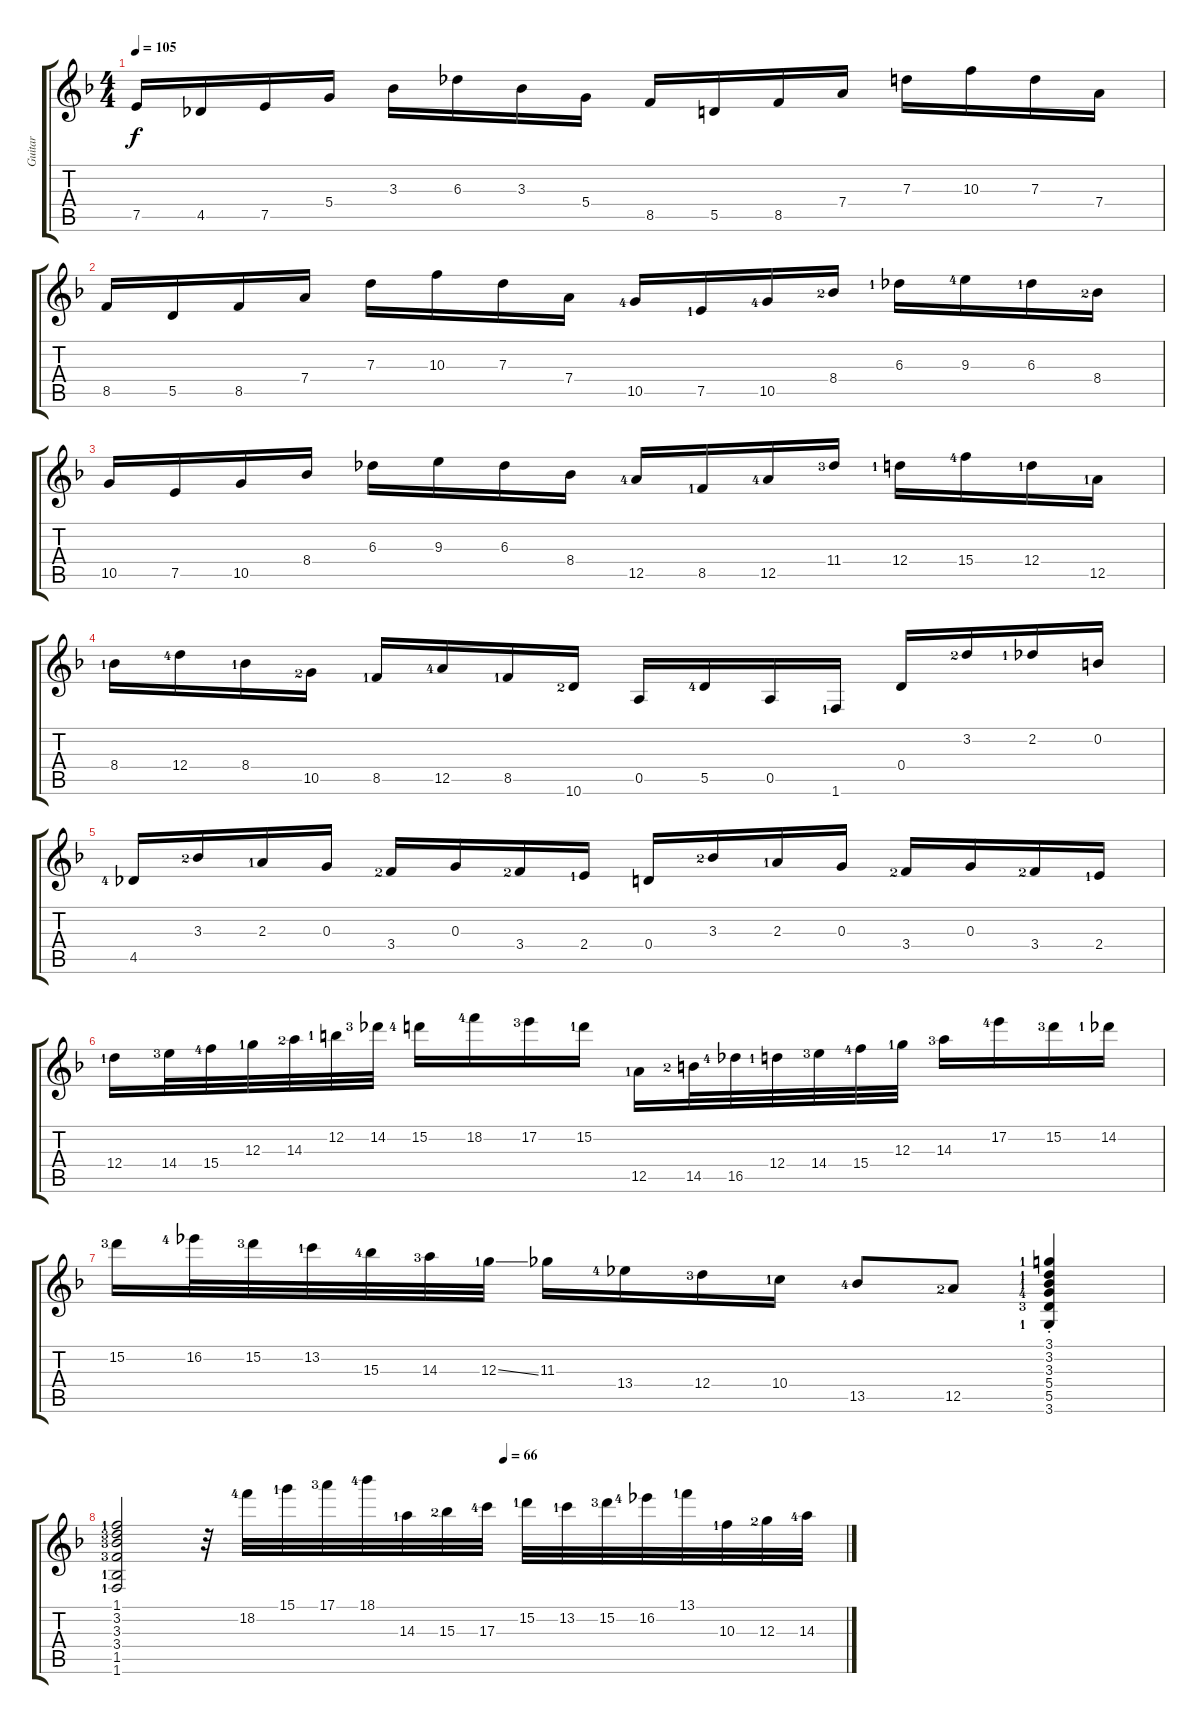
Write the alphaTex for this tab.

\track ("Guitar" "Guitar") {instrument electricguitarclean}
\staff {score tabs}
\tuning (E4 B3 G3 D3 A2 E2) {hide}
\ts (4 4)
\tempo 105
\clef g2
\ks f
7.5.16{dy f} 4.5.16 7.5.16 5.4.16 3.3.16 6.3.16 3.3.16 5.4.16 8.5.16 5.5.16 8.5.16 7.4.16 7.3.16 10.3.16 7.3.16 7.4.16 |
8.5.16 5.5.16 8.5.16 7.4.16 7.3.16 10.3.16 7.3.16 7.4.16 10.5{lf 5}.16 7.5{lf 2}.16 10.5{lf 5}.16 8.4{lf 3}.16 6.3{lf 2}.16 9.3{lf 5}.16 6.3{lf 2}.16 8.4{lf 3}.16 |
10.5.16 7.5.16 10.5.16 8.4.16 6.3.16 9.3.16 6.3.16 8.4.16 12.5{lf 5}.16 8.5{lf 2}.16 12.5{lf 5}.16 11.4{lf 4}.16 12.4{lf 2}.16 15.4{lf 5}.16 12.4{lf 2}.16 12.5{lf 2}.16 |
8.4{lf 2}.16 12.4{lf 5}.16 8.4{lf 2}.16 10.5{lf 3}.16 8.5{lf 2}.16 12.5{lf 5}.16 8.5{lf 2}.16 10.6{lf 3}.16 0.5.16 5.5{lf 5}.16 0.5.16 1.6{lf 2}.16 0.4.16 3.2{lf 3}.16 2.2{lf 2}.16 0.2.16 |
4.5{lf 5}.16 3.3{lf 3}.16 2.3{lf 2}.16 0.3.16 3.4{lf 3}.16 0.3.16 3.4{lf 3}.16 2.4{lf 2}.16 0.4.16 3.3{lf 3}.16 2.3{lf 2}.16 0.3.16 3.4{lf 3}.16 0.3.16 3.4{lf 3}.16 2.4{lf 2}.16 |
12.4{lf 2}.16 14.4{lf 4}.32 15.4{lf 5}.32 12.3{lf 2}.32 14.3{lf 3}.32 12.2{lf 2}.32 14.2{lf 4}.32 15.2{lf 5}.16 18.2{lf 5}.16 17.2{lf 4}.16 15.2{lf 2}.16 12.5{lf 2}.16 14.5{lf 3}.32 16.5{lf 5}.32 12.4{lf 2}.32 14.4{lf 4}.32 15.4{lf 5}.32 12.3{lf 2}.32 14.3{lf 4}.16 17.2{lf 5}.16 15.2{lf 4}.16 14.2{lf 2}.16 |
15.2{lf 4}.16 16.2{lf 5}.32 15.2{lf 4}.32 13.2{lf 2}.32 15.3{lf 5}.32 14.3{lf 4}.32 12.3{ss lf 2}.32 11.3.16 13.4{lf 5}.16 12.4{lf 4}.16 10.4{lf 2}.16 13.5{lf 5}.8 12.5{lf 3}.8 (3.1{st lf 2} 3.2{st lf 2} 3.3{st lf 2} 5.4{st lf 5} 5.5{st lf 4} 3.6{st lf 2}).4 |
\tempo (66 0.53125)
(1.1{lf 2} 3.2{lf 4} 3.3{lf 4} 3.4{lf 4} 1.5{lf 2} 1.6{lf 2}).2 r.32 18.2{lf 5}.32 15.1{lf 2}.32 17.1{lf 4}.32 18.1{lf 5}.32 14.3{lf 2}.32 15.3{lf 3}.32 17.3{lf 5}.32 15.2{lf 2}.32 13.2{lf 2}.32 15.2{lf 4}.32 16.2{lf 5}.32 13.1{lf 2}.32 10.3{lf 2}.32 12.3{lf 3}.32 14.3{lf 5}.32
